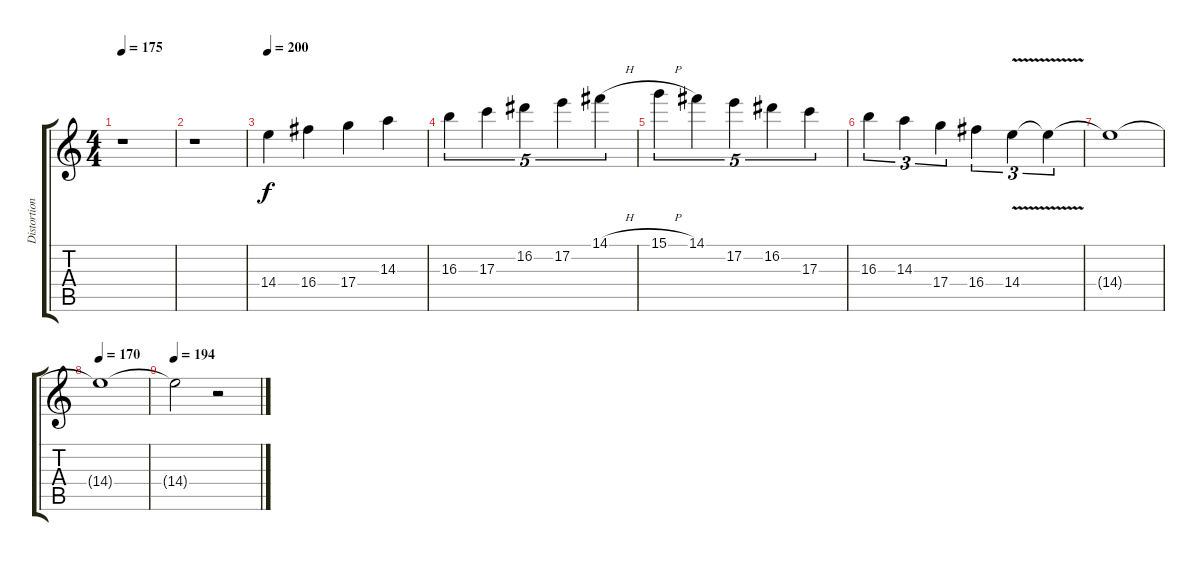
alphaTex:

\track ("Distortion guitar 3" "Distortion") {instrument distortionguitar}
\staff {score tabs}
\tuning (E4 B3 G3 D3 A2 E2) {hide}
\ts (4 4)
\tempo 175
\clef g2
\ks c
r.1{dy f} |
r.1 |
\tempo 200
14.4.4 16.4.4 17.4.4 14.3.4 |
16.3.4{tu (5 4)} 17.3.4{tu (5 4)} 16.2.4{tu (5 4)} 17.2.4{tu (5 4)} 14.1{h}.4{tu (5 4)} |
15.1{h}.4{tu (5 4)} 14.1.4{tu (5 4)} 17.2.4{tu (5 4)} 16.2.4{tu (5 4)} 17.3.4{tu (5 4)} |
16.3.4{tu (3 2)} 14.3.4{tu (3 2)} 17.4.4{tu (3 2)} 16.4.4{tu (3 2)} 14.4{v}.4{tu (3 2)} 14.4{t}.4{tu (3 2)} |
14.4{t}.1 |
\tempo 170
14.4{t}.1 |
\tempo 194
14.4{t}.2 r.2
